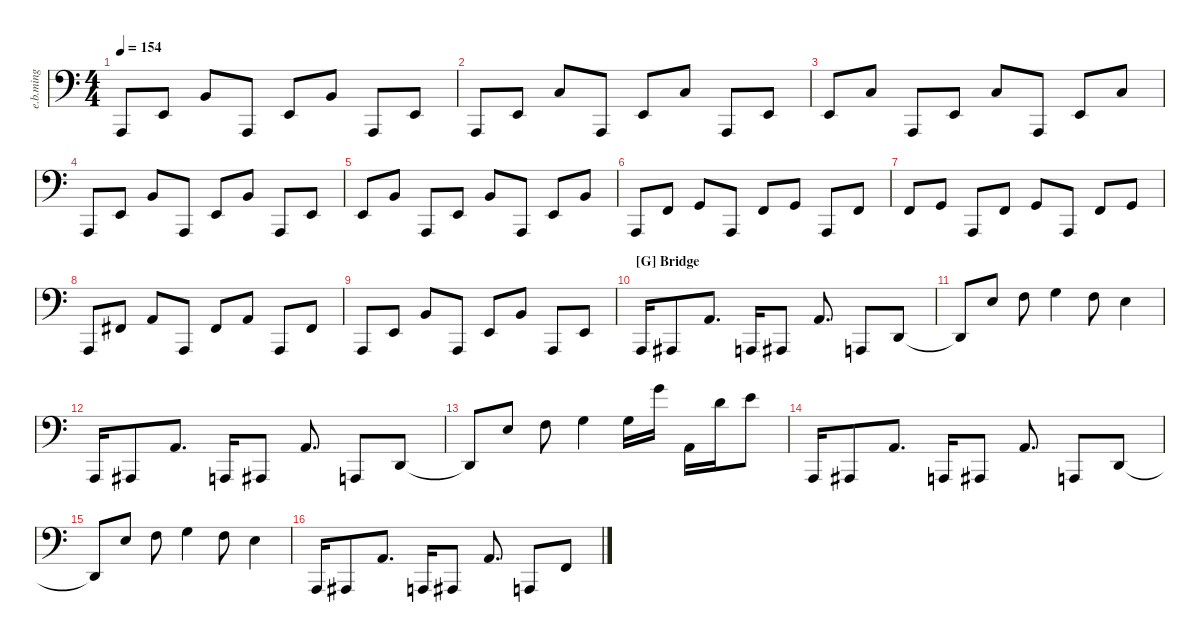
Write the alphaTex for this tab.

\defaultSystemsLayout 4
\hideDynamics
\bracketExtendMode nobrackets
\otherSystemsTrackNameOrientation horizontal
\track ("Electric Bass Ming" "e.b.ming") {instrument electricbassfinger}
\staff {score}
\tuning (G2 D2 A1 E1 A0)
\ts (4 4)
\tempo 154
\clef f4
\ks c
0.5.8{dy mf beam Up} 7.5.8{beam Up} 7.4.8{beam Up} 0.5.8{beam Up} 7.5.8{beam Up} 7.4.8{beam Up} 0.5.8{beam Up} 7.5.8{beam Up} |
0.5.8{beam Up} 7.5.8{beam Up} 8.4.8{beam Up} 0.5.8{beam Up} 7.5.8{beam Up} 8.4.8{beam Up} 0.5.8{beam Up} 7.5.8{beam Up} |
7.5.8{beam Up} 8.4.8{beam Up} 0.5.8{beam Up} 7.5.8{beam Up} 8.4.8{beam Up} 0.5.8{beam Up} 7.5.8{beam Up} 8.4.8{beam Up} |
0.5.8{beam Up} 7.5.8{beam Up} 7.4.8{beam Up} 0.5.8{beam Up} 7.5.8{beam Up} 7.4.8{beam Up} 0.5.8{beam Up} 7.5.8{beam Up} |
7.5.8{beam Up} 7.4.8{beam Up} 0.5.8{beam Up} 7.5.8{beam Up} 7.4.8{beam Up} 0.5.8{beam Up} 7.5.8{beam Up} 7.4.8{beam Up} |
0.5.8{beam Up} 8.5.8{beam Up} 10.5.8{beam Up} 0.5.8{beam Up} 8.5.8{beam Up} 10.5.8{beam Up} 0.5.8{beam Up} 8.5.8{beam Up} |
8.5.8{beam Up} 10.5.8{beam Up} 0.5.8{beam Up} 8.5.8{beam Up} 10.5.8{beam Up} 0.5.8{beam Up} 8.5.8{beam Up} 10.5.8{beam Up} |
0.5.8{beam Up} 9.5{acc #}.8{beam Up} 12.5.8{beam Up} 0.5.8{beam Up} 9.5{acc #}.8{beam Up} 12.5.8{beam Up} 0.5.8{beam Up} 9.5{acc #}.8{beam Up} |
0.5.8{beam Up} 7.5.8{beam Up} 7.4.8{beam Up} 0.5.8{beam Up} 7.5.8{beam Up} 7.4.8{beam Up} 0.5.8{beam Up} 7.5.8{beam Up} |
\section ("G" "Bridge")
0.5.16{beam Up} 1.5{acc #}.8{beam Up} 0.3.8{d beam Up} 0.5.16{beam Up} 1.5{acc #}.8{beam Up} 0.3.8{d beam Up} 0.5.8{beam Up} 5.5.8{beam Up} |
5.5{t}.8{beam Up} 7.3.8{beam Up} 3.2.8{beam Down} 0.1.4{beam Down} 3.2.8{beam Down} 7.3.4{beam Down} |
0.5.16{beam Up} 1.5{acc #}.8{beam Up} 0.3.8{d beam Up} 0.5.16{beam Up} 1.5{acc #}.8{beam Up} 0.3.8{d beam Up} 0.5.8{beam Up} 5.5.8{beam Up} |
5.5{t}.8{beam Up} 7.3.8{beam Up} 3.2.8{beam Down} 0.1.4{beam Down} 0.1.16{beam Down} 12.1.16{beam Down} 0.3.16{beam Down} 7.1.16{beam Down} 9.1.8{beam Down} |
0.5.16{beam Up} 1.5{acc #}.8{beam Up} 0.3.8{d beam Up} 0.5.16{beam Up} 1.5{acc #}.8{beam Up} 0.3.8{d beam Up} 0.5.8{beam Up} 5.5.8{beam Up} |
5.5{t}.8{beam Up} 7.3.8{beam Up} 3.2.8{beam Down} 0.1.4{beam Down} 3.2.8{beam Down} 7.3.4{beam Down} |
0.5.16{beam Up} 1.5{acc #}.8{beam Up} 0.3.8{d beam Up} 0.5.16{beam Up} 1.5{acc #}.8{beam Up} 0.3.8{d beam Up} 0.5.8{beam Up} 8.5.8{beam Up}
